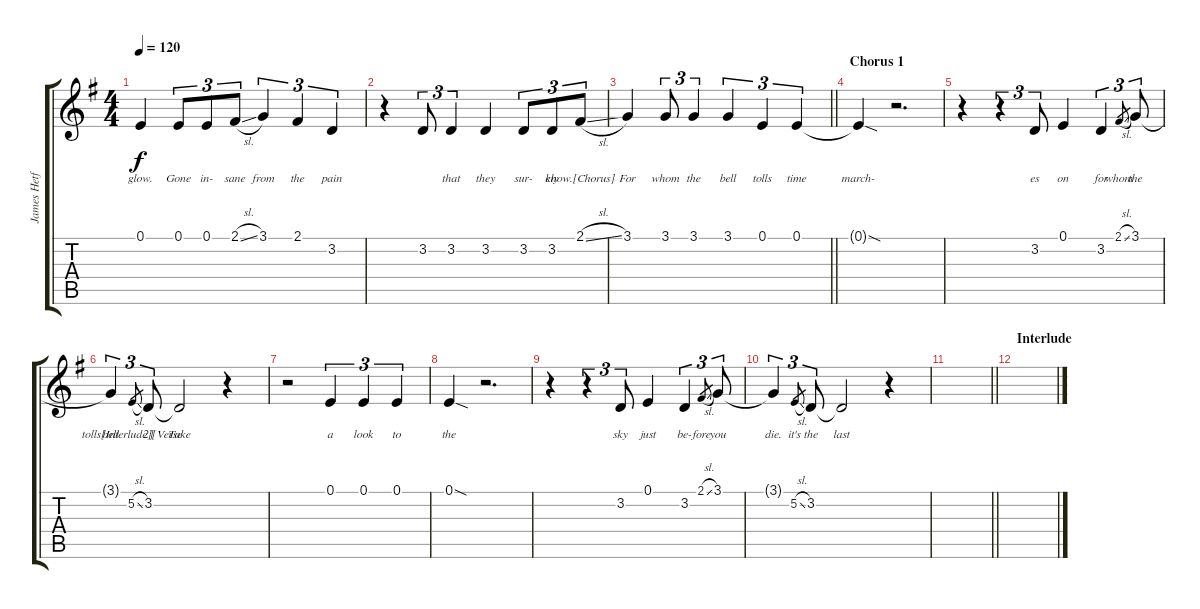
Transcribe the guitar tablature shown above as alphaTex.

\track ("James Hetfield (Vocals)" "James Hetf") {instrument lead2sawtooth}
\staff {score tabs}
\tuning (E4 B3 G3 D3 A2 E2) {hide}
\ts (4 4)
\tempo 120
\clef g2
\ks eminor
0.1{t}.4{lyrics (0 "glow.") lyrics (1 "") lyrics (2 "") lyrics (3 "") lyrics (4 "") dy f} 0.1.8{tu (3 2) lyrics (0 "Gone") lyrics (1 "") lyrics (2 "") lyrics (3 "") lyrics (4 "")} 0.1.8{tu (3 2) lyrics (0 "in-") lyrics (1 "") lyrics (2 "") lyrics (3 "") lyrics (4 "")} 2.1{sl}.8{tu (3 2) lyrics (0 "sane") lyrics (1 "") lyrics (2 "") lyrics (3 "") lyrics (4 "")} 3.1.4{tu (3 2) lyrics (0 "from") lyrics (1 "") lyrics (2 "") lyrics (3 "") lyrics (4 "")} 2.1.4{tu (3 2) lyrics (0 "the") lyrics (1 "") lyrics (2 "") lyrics (3 "") lyrics (4 "")} 3.2.4{tu (3 2) lyrics (0 "pain") lyrics (1 "") lyrics (2 "") lyrics (3 "") lyrics (4 "")} |
r.4 3.2.8{tu (3 2) lyrics (0 "") lyrics (1 "") lyrics (2 "") lyrics (3 "") lyrics (4 "")} 3.2.4{tu (3 2) lyrics (0 "that") lyrics (1 "") lyrics (2 "") lyrics (3 "") lyrics (4 "")} 3.2.4{lyrics (0 "they") lyrics (1 "") lyrics (2 "") lyrics (3 "") lyrics (4 "")} 3.2.8{tu (3 2) lyrics (0 "sur-") lyrics (1 "") lyrics (2 "") lyrics (3 "") lyrics (4 "")} 3.2.8{tu (3 2) lyrics (0 "ely") lyrics (1 "") lyrics (2 "") lyrics (3 "") lyrics (4 "")} 2.1{sl}.8{tu (3 2) lyrics (0 "know.[Chorus]") lyrics (1 "") lyrics (2 "") lyrics (3 "") lyrics (4 "")} |
\barLineRight lightlight
3.1.4{lyrics (0 "For") lyrics (1 "") lyrics (2 "") lyrics (3 "") lyrics (4 "")} 3.1.8{tu (3 2) lyrics (0 "whom") lyrics (1 "") lyrics (2 "") lyrics (3 "") lyrics (4 "")} 3.1.4{tu (3 2) lyrics (0 "the") lyrics (1 "") lyrics (2 "") lyrics (3 "") lyrics (4 "")} 3.1.4{tu (3 2) lyrics (0 "bell") lyrics (1 "") lyrics (2 "") lyrics (3 "") lyrics (4 "")} 0.1.4{tu (3 2) lyrics (0 "tolls") lyrics (1 "") lyrics (2 "") lyrics (3 "") lyrics (4 "")} 0.1.4{tu (3 2) lyrics (0 "time") lyrics (1 "") lyrics (2 "") lyrics (3 "") lyrics (4 "")} |
\section ("" "Chorus 1")
0.1{sod t}.4{lyrics (0 "march-") lyrics (1 "") lyrics (2 "") lyrics (3 "") lyrics (4 "")} r.2{d} |
r.4 r.4{tu (3 2)} 3.2.8{tu (3 2) lyrics (0 "es") lyrics (1 "") lyrics (2 "") lyrics (3 "") lyrics (4 "")} 0.1.4{lyrics (0 "on") lyrics (1 "") lyrics (2 "") lyrics (3 "") lyrics (4 "")} 3.2.4{tu (3 2) lyrics (0 "for") lyrics (1 "") lyrics (2 "") lyrics (3 "") lyrics (4 "")} 2.1{sl}.8{lyrics (0 "whom") lyrics (1 "") lyrics (2 "") lyrics (3 "") lyrics (4 "") gr} 3.1.8{tu (3 2) lyrics (0 "the") lyrics (1 "") lyrics (2 "") lyrics (3 "") lyrics (4 "")} |
3.1{t}.4{tu (3 2) lyrics (0 "bell") lyrics (1 "") lyrics (2 "") lyrics (3 "") lyrics (4 "")} 5.2{sl}.8{lyrics (0 "tolls[Interlude][Verse") lyrics (1 "") lyrics (2 "") lyrics (3 "") lyrics (4 "") gr} 3.2.8{tu (3 2) lyrics (0 "2]") lyrics (1 "") lyrics (2 "") lyrics (3 "") lyrics (4 "")} 3.2{t}.2{lyrics (0 "Take") lyrics (1 "") lyrics (2 "") lyrics (3 "") lyrics (4 "")} r.4 |
r.2 0.1.4{tu (3 2) lyrics (0 "a") lyrics (1 "") lyrics (2 "") lyrics (3 "") lyrics (4 "")} 0.1.4{tu (3 2) lyrics (0 "look") lyrics (1 "") lyrics (2 "") lyrics (3 "") lyrics (4 "")} 0.1.4{tu (3 2) lyrics (0 "to") lyrics (1 "") lyrics (2 "") lyrics (3 "") lyrics (4 "")} |
0.1{sod}.4{lyrics (0 "the") lyrics (1 "") lyrics (2 "") lyrics (3 "") lyrics (4 "")} r.2{d} |
r.4 r.4{tu (3 2)} 3.2.8{tu (3 2) lyrics (0 "sky") lyrics (1 "") lyrics (2 "") lyrics (3 "") lyrics (4 "")} 0.1.4{lyrics (0 "just") lyrics (1 "") lyrics (2 "") lyrics (3 "") lyrics (4 "")} 3.2.4{tu (3 2) lyrics (0 "be-") lyrics (1 "") lyrics (2 "") lyrics (3 "") lyrics (4 "")} 2.1{sl}.8{lyrics (0 "fore") lyrics (1 "") lyrics (2 "") lyrics (3 "") lyrics (4 "") gr} 3.1.8{tu (3 2) lyrics (0 "you") lyrics (1 "") lyrics (2 "") lyrics (3 "") lyrics (4 "")} |
3.1{t}.4{tu (3 2) lyrics (0 "die.") lyrics (1 "") lyrics (2 "") lyrics (3 "") lyrics (4 "")} 5.2{sl}.8{lyrics (0 "it's") lyrics (1 "") lyrics (2 "") lyrics (3 "") lyrics (4 "") gr} 3.2.8{tu (3 2) lyrics (0 "the") lyrics (1 "") lyrics (2 "") lyrics (3 "") lyrics (4 "")} 3.2{t}.2{lyrics (0 "last") lyrics (1 "") lyrics (2 "") lyrics (3 "") lyrics (4 "")} r.4 |
\barLineRight lightlight
|
\section ("" "Interlude")
